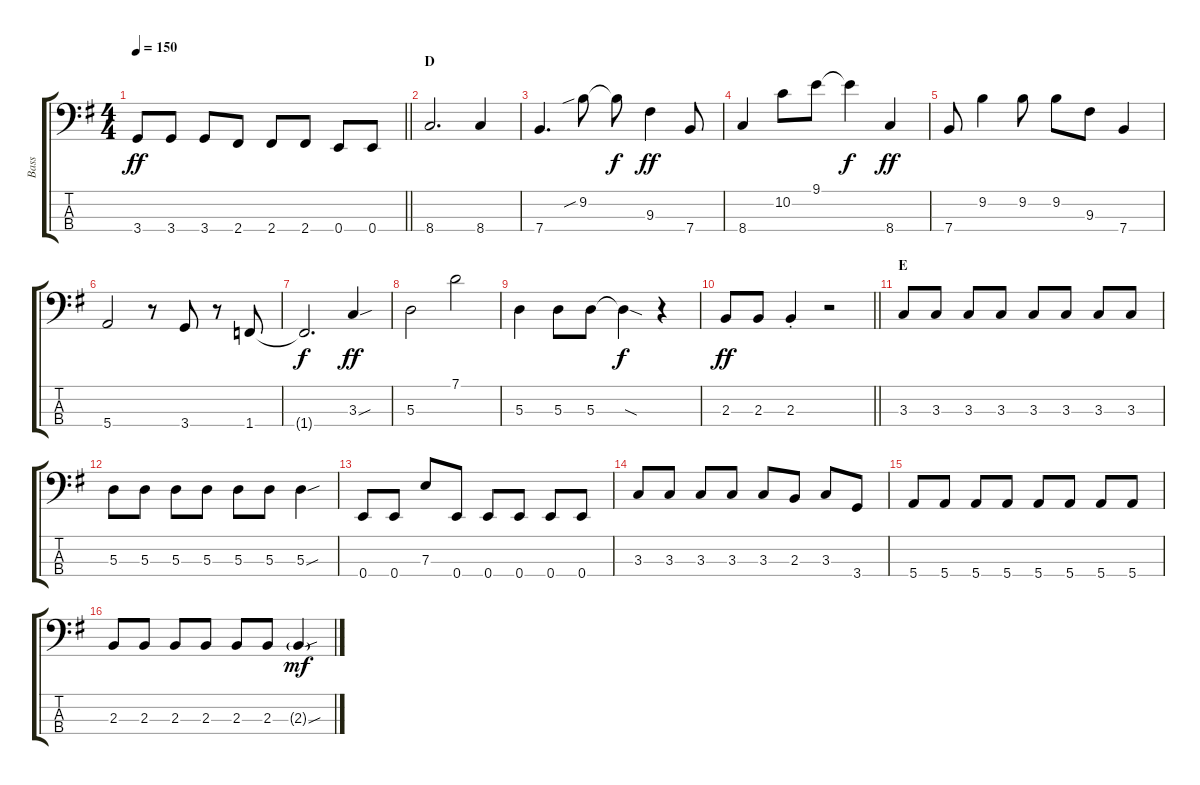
\track ("Bass" "Bass") {instrument electricbasspick}
\staff {score tabs}
\tuning (G2 D2 A1 E1) {hide}
\ts (4 4)
\tempo 150
\clef f4
\barLineRight lightlight
\ks g
3.4.8{dy ff} 3.4.8 3.4.8 2.4.8 2.4.8 2.4.8 0.4.8 0.4.8 |
\section ("" "D")
8.4.2{d} 8.4.4 |
7.4.4{d} 9.2{sib}.8 9.2{t}.8{dy f} 9.3.4{dy ff} 7.4.8 |
8.4.4 10.2.8 9.1.8 9.1{t}.4{dy f} 8.4.4{dy ff} |
7.4.8 9.2.4 9.2.8 9.2.8 9.3.8 7.4.4 |
5.4.2 r.8 3.4.8 r.8 1.4.8 |
1.4{t}.2{d dy f} 3.3{sou}.4{dy ff} |
5.3.2 7.1.2 |
5.3.4 5.3.8 5.3.8 5.3{sod t}.4{dy f} r.4 |
\barLineRight lightlight
2.3.8{dy ff} 2.3.8 2.3{st}.4 r.2 |
\section ("" "E")
3.3.8 3.3.8 3.3.8 3.3.8 3.3.8 3.3.8 3.3.8 3.3.8 |
5.3.8 5.3.8 5.3.8 5.3.8 5.3.8 5.3.8 5.3{sou}.4 |
0.4.8 0.4.8 7.3.8 0.4.8 0.4.8 0.4.8 0.4.8 0.4.8 |
3.3.8 3.3.8 3.3.8 3.3.8 3.3.8 2.3.8 3.3.8 3.4.8 |
5.4.8 5.4.8 5.4.8 5.4.8 5.4.8 5.4.8 5.4.8 5.4.8 |
2.3.8 2.3.8 2.3.8 2.3.8 2.3.8 2.3.8 2.3{sou g}.4{dy mf}
